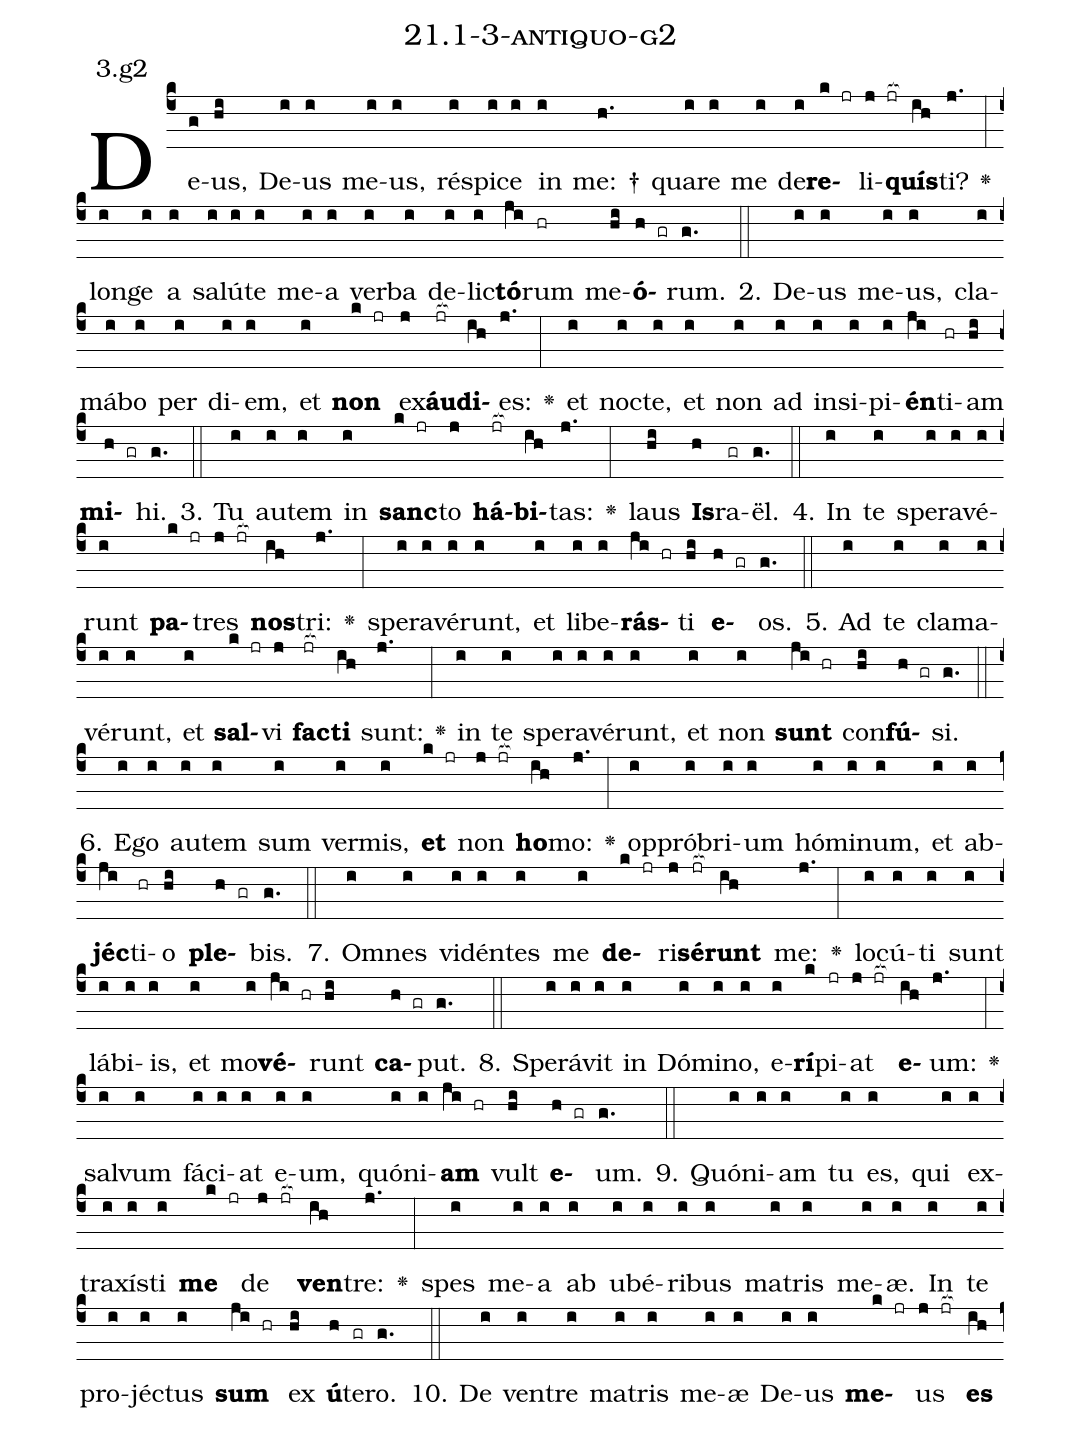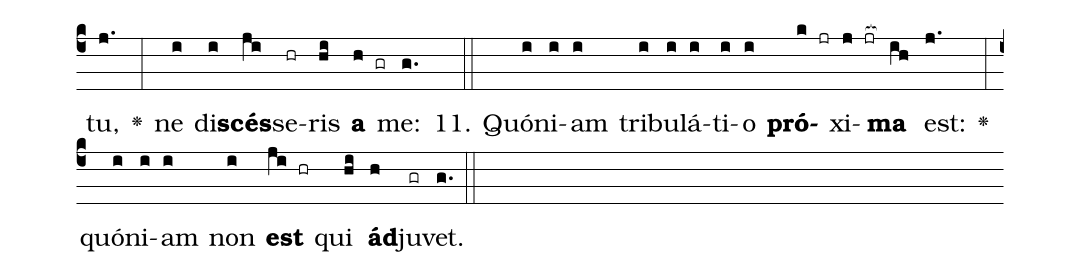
name: 21.1-3-antiquo-g2;
annotation: 3.g2;
%%
(c4)De(g)us,(hi) De(i)us(i) me(i)us,(i) ré(i)spi(i)ce(i) in(i) me: †(h.) qua(i)re(i) me(i) de(i)<b>re</b>(k jr)li(j jr[ocb:1{])<b>quís</b>(ih[ocb:0}])ti?(j.) <v>\greheightstar</v>(:) lon(i)ge(i) a(i) sa(i)lú(i)te(i) me(i)a(i) ver(i)ba(i) de(i)lic(i)<b>tó</b>(ji)rum(hr) me(hi)<b>ó</b>(h gr)rum.(g.) (::)
2. De(i)us(i) me(i)us,(i) cla(i)má(i)bo(i) per(i) di(i)em,(i) et(i) <b>non</b>(k jr) ex(j)<b>áu</b>(jr[ocb:1{])<b>di</b>(ih[ocb:0}])es:(j.) <v>\greheightstar</v>(:) et(i) noc(i)te,(i) et(i) non(i) ad(i) in(i)si(i)pi(i)<b>én</b>(ji)ti(hr)am(hi) <b>mi</b>(h gr)hi.(g.) (::)
3. Tu(i) au(i)tem(i) in(i) <b>sanc</b>(k jr)to(j) <b>há</b>(jr[ocb:1{])<b>bi</b>(ih[ocb:0}])tas:(j.) <v>\greheightstar</v>(:) laus(hi) <b>Is</b>(h)ra(gr)ël.(g.) (::)
4. In(i) te(i) spe(i)ra(i)vé(i)runt(i) <b>pa</b>(k jr)tres(j jr[ocb:1{]) <b>nos</b>(ih[ocb:0}])tri:(j.) <v>\greheightstar</v>(:) spe(i)ra(i)vé(i)runt,(i) et(i) li(i)be(i)<b>rás</b>(ji hr)ti(hi) <b>e</b>(h gr)os.(g.) (::)
5. Ad(i) te(i) cla(i)ma(i)vé(i)runt,(i) et(i) <b>sal</b>(k jr)vi(j) <b>fac</b>(jr[ocb:1{])<b>ti</b>(ih[ocb:0}]) sunt:(j.) <v>\greheightstar</v>(:) in(i) te(i) spe(i)ra(i)vé(i)runt,(i) et(i) non(i) <b>sunt</b>(ji hr) con(hi)<b>fú</b>(h gr)si.(g.) (::)
6. E(i)go(i) au(i)tem(i) sum(i) ver(i)mis,(i) <b>et</b>(k jr) non(j jr[ocb:1{]) <b>ho</b>(ih[ocb:0}])mo:(j.) <v>\greheightstar</v>(:) op(i)pró(i)bri(i)um(i) hó(i)mi(i)num,(i) et(i) ab(i)<b>jéc</b>(ji)ti(hr)o(hi) <b>ple</b>(h gr)bis.(g.) (::)
7. Om(i)nes(i) vi(i)dén(i)tes(i) me(i) <b>de</b>(k jr)ri(j)<b>sé</b>(jr[ocb:1{])<b>runt</b>(ih[ocb:0}]) me:(j.) <v>\greheightstar</v>(:) lo(i)cú(i)ti(i) sunt(i) lá(i)bi(i)is,(i) et(i) mo(i)<b>vé</b>(ji hr)runt(hi) <b>ca</b>(h gr)put.(g.) (::)
8. Spe(i)rá(i)vit(i) in(i) Dó(i)mi(i)no,(i) e(i)<b>rí</b>(k)pi(jr)at(j jr[ocb:1{]) <b>e</b>(ih[ocb:0}])um:(j.) <v>\greheightstar</v>(:) sal(i)vum(i) fá(i)ci(i)at(i) e(i)um,(i) quón(i)i(i)<b>am</b>(ji hr) vult(hi) <b>e</b>(h gr)um.(g.) (::)
9. Quón(i)i(i)am(i) tu(i) es,(i) qui(i) ex(i)tra(i)xís(i)ti(i) <b>me</b>(k jr) de(j jr[ocb:1{]) <b>ven</b>(ih[ocb:0}])tre:(j.) <v>\greheightstar</v>(:) spes(i) me(i)a(i) ab(i) u(i)bé(i)ri(i)bus(i) ma(i)tris(i) me(i)æ.(i) In(i) te(i) pro(i)jéc(i)tus(i) <b>sum</b>(ji hr) ex(hi) <b>ú</b>(h)te(gr)ro.(g.) (::)
10. De(i) ven(i)tre(i) ma(i)tris(i) me(i)æ(i) De(i)us(i) <b>me</b>(k jr)us(j jr[ocb:1{]) <b>es</b>(ih[ocb:0}]) tu,(j.) <v>\greheightstar</v>(:) ne(i) di(i)<b>scés</b>(ji)se(hr)ris(hi) <b>a</b>(h gr) me:(g.) (::)
11. Quón(i)i(i)am(i) tri(i)bu(i)lá(i)ti(i)o(i) <b>pró</b>(k jr)xi(j jr[ocb:1{])<b>ma</b>(ih[ocb:0}]) est:(j.) <v>\greheightstar</v>(:) quón(i)i(i)am(i) non(i) <b>est</b>(ji hr) qui(hi) <b>ád</b>(h)ju(gr)vet.(g.) (::)
